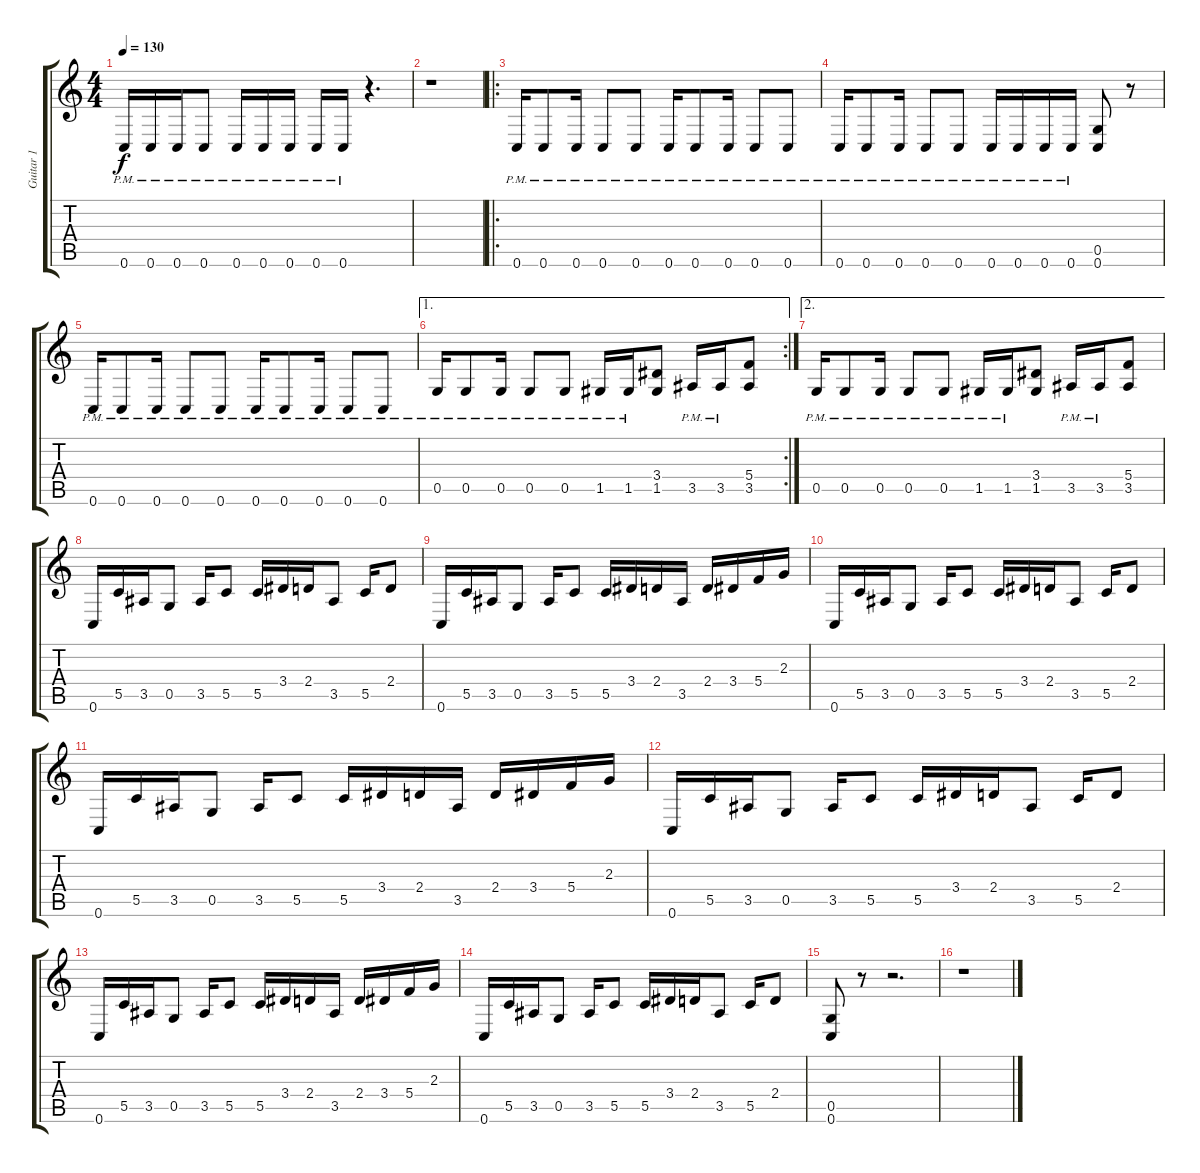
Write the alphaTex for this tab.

\track ("Guitar 1" "Guitar 1") {instrument distortionguitar}
\staff {score tabs}
\tuning (D4 A3 F3 C3 G2 C2) {hide}
\ts (4 4)
\tempo 130
\clef g2
\ks c
0.6{pm}.16{dy f} 0.6{pm}.16 0.6{pm}.16 0.6{pm}.8 0.6{pm}.16 0.6{pm}.16 0.6{pm}.16 0.6{pm}.16 0.6{pm}.16 r.4{d} |
r.1 |
\ro
0.6{pm}.16 0.6{pm}.8 0.6{pm}.16 0.6{pm}.8 0.6{pm}.8 0.6{pm}.16 0.6{pm}.8 0.6{pm}.16 0.6{pm}.8 0.6{pm}.8 |
0.6{pm}.16 0.6{pm}.8 0.6{pm}.16 0.6{pm}.8 0.6{pm}.8 0.6{pm}.16 0.6{pm}.16 0.6{pm}.16 0.6{pm}.16 (0.5 0.6).8 r.8 |
0.6{pm}.16 0.6{pm}.8 0.6{pm}.16 0.6{pm}.8 0.6{pm}.8 0.6{pm}.16 0.6{pm}.8 0.6{pm}.16 0.6{pm}.8 0.6{pm}.8 |
\ae 1
\rc 2
0.5{pm}.16 0.5{pm}.8 0.5{pm}.16 0.5{pm}.8 0.5{pm}.8 1.5{pm}.16 1.5{pm}.16 (3.4 1.5).8 3.5{pm}.16 3.5{pm}.16 (5.4 3.5).8 |
\ae 2
0.5{pm}.16 0.5{pm}.8 0.5{pm}.16 0.5{pm}.8 0.5{pm}.8 1.5{pm}.16 1.5{pm}.16 (3.4 1.5).8 3.5{pm}.16 3.5{pm}.16 (5.4 3.5).8 |
0.6.16 5.5.16 3.5.16 0.5.8 3.5.16 5.5.8 5.5.16 3.4.16 2.4.16 3.5.8 5.5.16 2.4.8 |
0.6.16 5.5.16 3.5.16 0.5.8 3.5.16 5.5.8 5.5.16 3.4.16 2.4.16 3.5.16 2.4.16 3.4.16 5.4.16 2.3.16 |
0.6.16 5.5.16 3.5.16 0.5.8 3.5.16 5.5.8 5.5.16 3.4.16 2.4.16 3.5.8 5.5.16 2.4.8 |
0.6.16 5.5.16 3.5.16 0.5.8 3.5.16 5.5.8 5.5.16 3.4.16 2.4.16 3.5.16 2.4.16 3.4.16 5.4.16 2.3.16 |
0.6.16 5.5.16 3.5.16 0.5.8 3.5.16 5.5.8 5.5.16 3.4.16 2.4.16 3.5.8 5.5.16 2.4.8 |
0.6.16 5.5.16 3.5.16 0.5.8 3.5.16 5.5.8 5.5.16 3.4.16 2.4.16 3.5.16 2.4.16 3.4.16 5.4.16 2.3.16 |
0.6.16 5.5.16 3.5.16 0.5.8 3.5.16 5.5.8 5.5.16 3.4.16 2.4.16 3.5.8 5.5.16 2.4.8 |
(0.5 0.6).8 r.8 r.2{d} |
r.1
